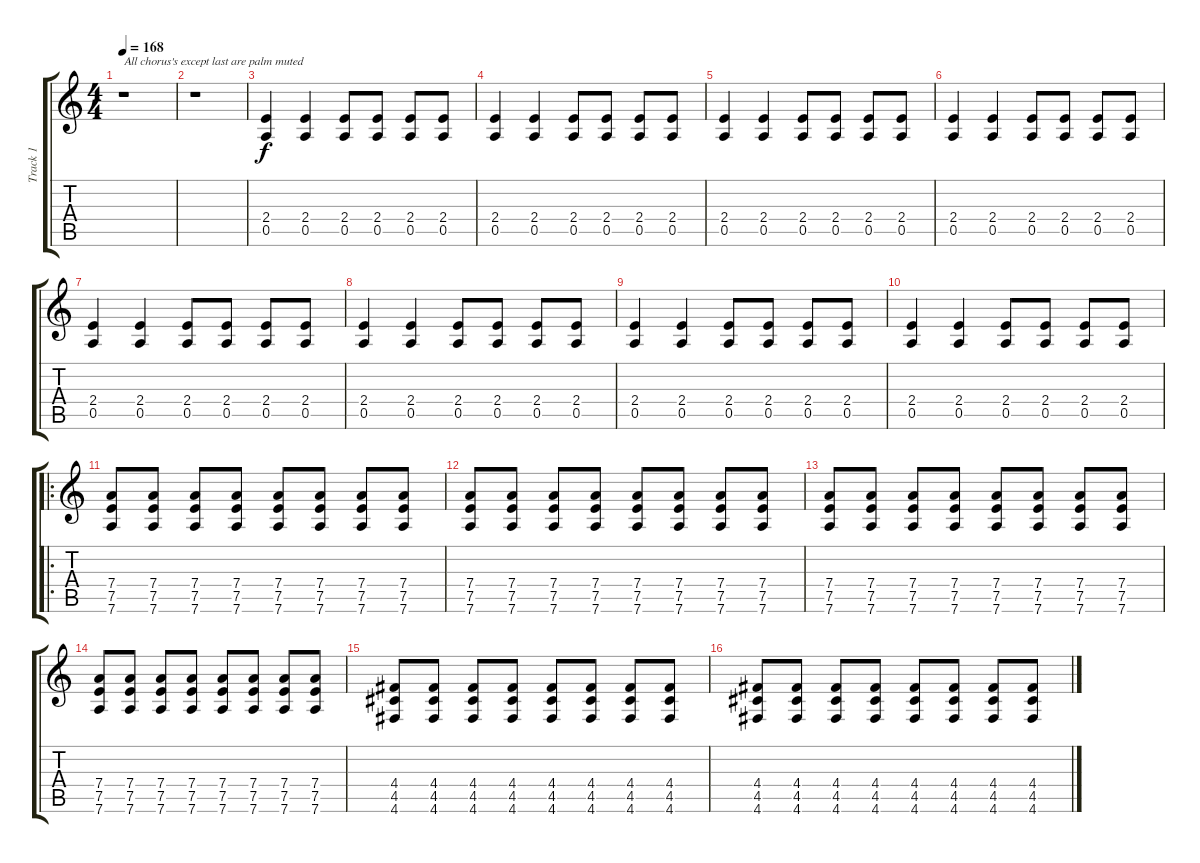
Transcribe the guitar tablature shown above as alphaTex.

\track ("Track 1" "Track 1") {instrument distortionguitar}
\staff {score tabs}
\tuning (E4 B3 G3 D3 A2 D2) {hide}
\ts (4 4)
\tempo 168
\clef g2
\ks c
r.1{txt "All chorus's except last are palm muted" dy f instrument distortionguitar} |
r.1 |
(2.4 0.5).4 (2.4 0.5).4 (2.4 0.5).8 (2.4 0.5).8 (2.4 0.5).8 (2.4 0.5).8 |
(2.4 0.5).4 (2.4 0.5).4 (2.4 0.5).8 (2.4 0.5).8 (2.4 0.5).8 (2.4 0.5).8 |
(2.4 0.5).4 (2.4 0.5).4 (2.4 0.5).8 (2.4 0.5).8 (2.4 0.5).8 (2.4 0.5).8 |
(2.4 0.5).4 (2.4 0.5).4 (2.4 0.5).8 (2.4 0.5).8 (2.4 0.5).8 (2.4 0.5).8 |
(2.4 0.5).4 (2.4 0.5).4 (2.4 0.5).8 (2.4 0.5).8 (2.4 0.5).8 (2.4 0.5).8 |
(2.4 0.5).4 (2.4 0.5).4 (2.4 0.5).8 (2.4 0.5).8 (2.4 0.5).8 (2.4 0.5).8 |
(2.4 0.5).4 (2.4 0.5).4 (2.4 0.5).8 (2.4 0.5).8 (2.4 0.5).8 (2.4 0.5).8 |
(2.4 0.5).4 (2.4 0.5).4 (2.4 0.5).8 (2.4 0.5).8 (2.4 0.5).8 (2.4 0.5).8 |
\ro
(7.4 7.5 7.6).8 (7.4 7.5 7.6).8 (7.4 7.5 7.6).8 (7.4 7.5 7.6).8 (7.4 7.5 7.6).8 (7.4 7.5 7.6).8 (7.4 7.5 7.6).8 (7.4 7.5 7.6).8 |
(7.4 7.5 7.6).8 (7.4 7.5 7.6).8 (7.4 7.5 7.6).8 (7.4 7.5 7.6).8 (7.4 7.5 7.6).8 (7.4 7.5 7.6).8 (7.4 7.5 7.6).8 (7.4 7.5 7.6).8 |
(7.4 7.5 7.6).8 (7.4 7.5 7.6).8 (7.4 7.5 7.6).8 (7.4 7.5 7.6).8 (7.4 7.5 7.6).8 (7.4 7.5 7.6).8 (7.4 7.5 7.6).8 (7.4 7.5 7.6).8 |
(7.4 7.5 7.6).8 (7.4 7.5 7.6).8 (7.4 7.5 7.6).8 (7.4 7.5 7.6).8 (7.4 7.5 7.6).8 (7.4 7.5 7.6).8 (7.4 7.5 7.6).8 (7.4 7.5 7.6).8 |
(4.4 4.5 4.6).8 (4.4 4.5 4.6).8 (4.4 4.5 4.6).8 (4.4 4.5 4.6).8 (4.4 4.5 4.6).8 (4.4 4.5 4.6).8 (4.4 4.5 4.6).8 (4.4 4.5 4.6).8 |
(4.4 4.5 4.6).8 (4.4 4.5 4.6).8 (4.4 4.5 4.6).8 (4.4 4.5 4.6).8 (4.4 4.5 4.6).8 (4.4 4.5 4.6).8 (4.4 4.5 4.6).8 (4.4 4.5 4.6).8
